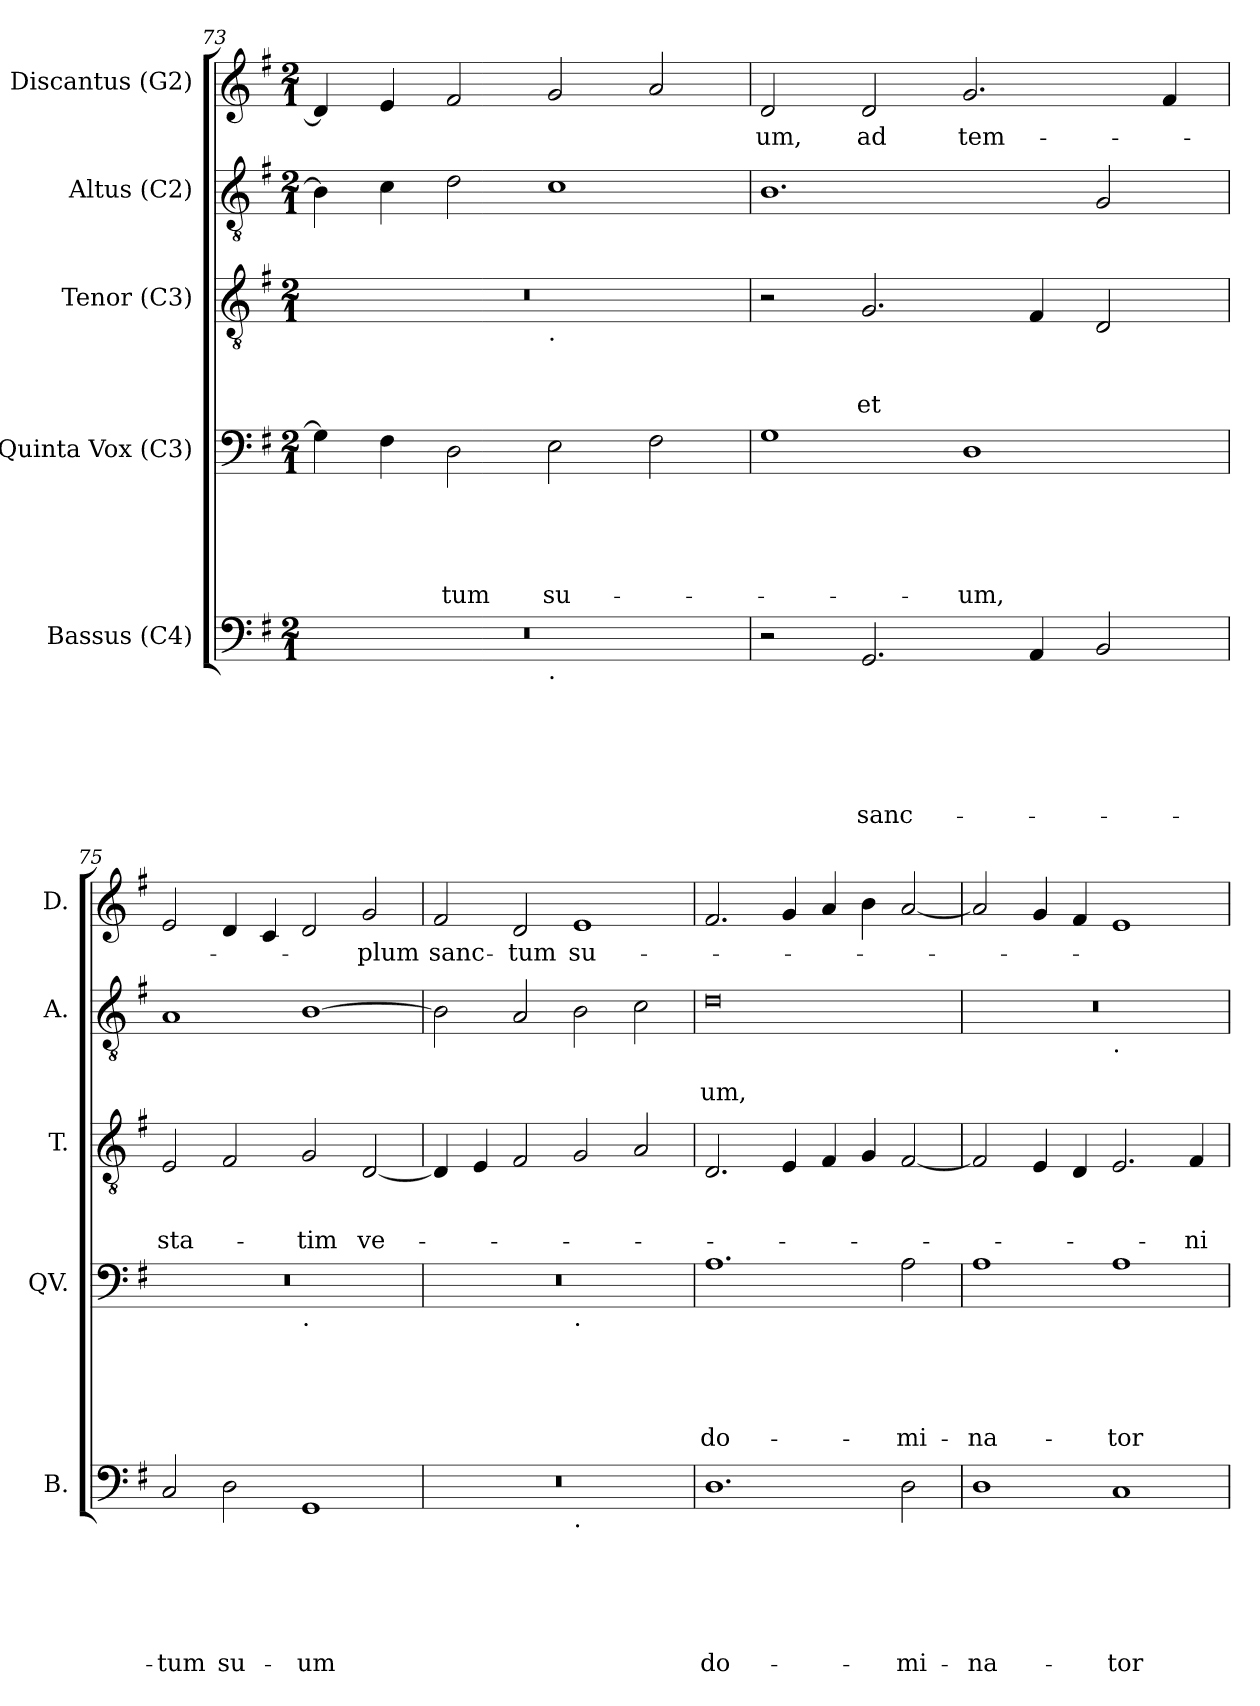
**kern	**text	**text	**text	**text	**text	**text	**kern	**text	**text	**text	**text	**text	**kern	**text	**text	**text	**kern	**text	**text	**kern	**text
*part5	*part5	*part5	*part5	*part5	*part5	*part5	*part4	*part4	*part4	*part4	*part4	*part4	*part3	*part3	*part3	*part3	*part2	*part2	*part2	*part1	*part1
*staff5	*staff5	*staff5	*staff5	*staff5	*staff5	*staff5	*staff4	*staff4	*staff4	*staff4	*staff4	*staff4	*staff3	*staff3	*staff3	*staff3	*staff2	*staff2	*staff2	*staff1	*staff1
*I"Bassus (C4)	*	*	*	*	*	*	*I"Quinta Vox (C3)	*	*	*	*	*	*I"Tenor (C3)	*	*	*	*I"Altus (C2)	*	*	*I"Discantus (G2)	*
*I'B.	*	*	*	*	*	*	*I'QV.	*	*	*	*	*	*I'T.	*	*	*	*I'A.	*	*	*I'D.	*
*clefF4	*	*	*	*	*	*	*clefF4	*	*	*	*	*	*clefGv2	*	*	*	*clefGv2	*	*	*clefG2	*
*k[f#]	*	*	*	*	*	*	*k[f#]	*	*	*	*	*	*k[f#]	*	*	*	*k[f#]	*	*	*k[f#]	*
*G:	*	*	*	*	*	*	*G:	*	*	*	*	*	*G:	*	*	*	*G:	*	*	*G:	*
*M2/1	*	*	*	*	*	*	*M2/1	*	*	*	*	*	*M2/1	*	*	*	*M2/1	*	*	*M2/1	*
=73	=73	=73	=73	=73	=73	=73	=73	=73	=73	=73	=73	=73	=73	=73	=73	=73	=73	=73	=73	=73	=73
*^	*	*	*	*	*	*	*	*	*	*	*	*	*^	*	*	*	*	*	*	*	*
0r	1ryy	.	.	.	.	.	.	4G\]	.	.	.	.	.	0r	1ryy	.	.	.	4B\]	.	.	4d/]	.
.	.	.	.	.	.	.	.	4F#\	.	.	.	.	.	.	.	.	.	.	4c\	.	.	4e/	.
!	!	!	!	!	!	!	!	!	!	!	!	!	!LO:LY:b	!	!	!	!	!	!	!	!	!	!
.	.	.	.	.	.	.	.	2D\	.	.	.	.	-tum	.	.	.	.	.	2d\	.	.	2f#/	.
!	!	!	!	!	!	!	!	!	!	!	!	!	!	!	!LO:TX:b:t=.	!	!	!	!	!	!	!	!
!	!LO:TX:b:t=.	!	!	!	!	!	!	!	!	!	!	!	!	!	!	!	!	!	!	!	!	!	!
!	!	!	!	!	!	!	!	!	!	!	!	!	!LO:LY:b	!	!	!	!	!	!	!	!	!	!
.	1ryy	.	.	.	.	.	.	2E\	.	.	.	.	su-	.	1ryy	.	.	.	1c	.	.	2g/	.
.	.	.	.	.	.	.	.	2F#\	.	.	.	.	.	.	.	.	.	.	.	.	.	2a/	.
=74	=74	=74	=74	=74	=74	=74	=74	=74	=74	=74	=74	=74	=74	=74	=74	=74	=74	=74	=74	=74	=74	=74	=74
!	!	!	!	!	!	!	!	!	!	!	!	!	!	!	!	!	!	!	!	!	!	!	!LO:LY:b
*v	*v	*	*	*	*	*	*	*	*	*	*	*	*	*v	*v	*	*	*	*	*	*	*	*
2r	.	.	.	.	.	.	1G	.	.	.	.	.	2r	.	.	.	1.B	.	.	2d/	-um,
!	!	!	!	!	!	!LO:LY:b	!	!	!	!	!	!	!	!	!	!LO:LY:b	!	!	!	!	!LO:LY:b
2.GG/	.	.	.	.	.	sanc-	.	.	.	.	.	.	2.G/	.	.	et	.	.	.	2d/	ad
!	!	!	!	!	!	!	!	!	!	!	!	!LO:LY:b	!	!	!	!	!	!	!	!	!LO:LY:b
.	.	.	.	.	.	.	1D	.	.	.	.	-um,	.	.	.	.	.	.	.	2.g/	tem-
4AA/	.	.	.	.	.	.	.	.	.	.	.	.	4F#/	.	.	.	.	.	.	.	.
2BB/	.	.	.	.	.	.	.	.	.	.	.	.	2D/	.	.	.	2G/	.	.	.	.
.	.	.	.	.	.	.	.	.	.	.	.	.	.	.	.	.	.	.	.	4f#/	.
!!LO:LB:g=z
=75	=75	=75	=75	=75	=75	=75	=75	=75	=75	=75	=75	=75	=75	=75	=75	=75	=75	=75	=75	=75	=75
!	!	!	!	!	!	!LO:LY:b	!	!	!	!	!	!	!	!	!	!LO:LY:b	!	!	!	!	!
*	*	*	*	*	*	*	*^	*	*	*	*	*	*	*	*	*	*	*	*	*	*
2C/	.	.	.	.	.	-tum	0r	1ryy	.	.	.	.	.	2E/	.	.	sta-	1A	.	.	2e/	.
!	!	!	!	!	!	!LO:LY:b	!	!	!	!	!	!	!	!	!	!	!	!	!	!	!	!
2D\	.	.	.	.	.	su-	.	.	.	.	.	.	.	2F#/	.	.	.	.	.	.	4d/	.
.	.	.	.	.	.	.	.	.	.	.	.	.	.	.	.	.	.	.	.	.	4c/	.
!	!	!	!	!	!	!	!	!LO:TX:b:t=.	!	!	!	!	!	!	!	!	!	!	!	!	!	!
!	!	!	!	!	!	!LO:LY:b	!	!	!	!	!	!	!	!	!	!	!LO:LY:b	!	!	!	!	!
1GG	.	.	.	.	.	-um	.	1ryy	.	.	.	.	.	2G/	.	.	-tim	[>1B	.	.	2d/	.
!	!	!	!	!	!	!	!	!	!	!	!	!	!	!	!	!	!LO:LY:b	!	!	!	!	!LO:LY:b
.	.	.	.	.	.	.	.	.	.	.	.	.	.	[<2D/	.	.	ve-	.	.	.	2g/	-plum
=76	=76	=76	=76	=76	=76	=76	=76	=76	=76	=76	=76	=76	=76	=76	=76	=76	=76	=76	=76	=76	=76	=76
!	!	!	!	!	!	!	!	!	!	!	!	!	!	!	!	!	!	!	!	!	!	!LO:LY:b
*^	*	*	*	*	*	*	*	*	*	*	*	*	*	*	*	*	*	*	*	*	*	*
0r	1ryy	.	.	.	.	.	.	0r	1ryy	.	.	.	.	.	4D/]	.	.	.	2B\]	.	.	2f#/	sanc-
.	.	.	.	.	.	.	.	.	.	.	.	.	.	.	4E/	.	.	.	.	.	.	.	.
!	!	!	!	!	!	!	!	!	!	!	!	!	!	!	!	!	!	!	!	!	!	!	!LO:LY:b
.	.	.	.	.	.	.	.	.	.	.	.	.	.	.	2F#/	.	.	.	2A/	.	.	2d/	-tum
!	!	!	!	!	!	!	!	!	!LO:TX:b:t=.	!	!	!	!	!	!	!	!	!	!	!	!	!	!
!	!LO:TX:b:t=.	!	!	!	!	!	!	!	!	!	!	!	!	!	!	!	!	!	!	!	!	!	!
!	!	!	!	!	!	!	!	!	!	!	!	!	!	!	!	!	!	!	!	!	!	!	!LO:LY:b
.	1ryy	.	.	.	.	.	.	.	1ryy	.	.	.	.	.	2G/	.	.	.	2B\	.	.	1e	su-
.	.	.	.	.	.	.	.	.	.	.	.	.	.	.	2A/	.	.	.	2c\	.	.	.	.
=77	=77	=77	=77	=77	=77	=77	=77	=77	=77	=77	=77	=77	=77	=77	=77	=77	=77	=77	=77	=77	=77	=77	=77
!	!	!	!	!	!	!	!LO:LY:b	!	!	!	!	!	!	!LO:LY:b	!	!	!	!	!	!	!LO:LY:b	!	!
*v	*v	*	*	*	*	*	*	*	*	*	*	*	*	*	*	*	*	*	*	*	*	*	*
*	*	*	*	*	*	*	*v	*v	*	*	*	*	*	*	*	*	*	*	*	*	*	*
1.D	.	.	.	.	.	do-	1.A	.	.	.	.	do-	2.D/	.	.	.	0d	.	-um,	2.f#/	.
.	.	.	.	.	.	.	.	.	.	.	.	.	4E/	.	.	.	.	.	.	4g/	.
.	.	.	.	.	.	.	.	.	.	.	.	.	4F#/	.	.	.	.	.	.	4a/	.
.	.	.	.	.	.	.	.	.	.	.	.	.	4G/	.	.	.	.	.	.	4b\	.
!	!	!	!	!	!	!LO:LY:b	!	!	!	!	!	!LO:LY:b	!	!	!	!	!	!	!	!	!
2D\	.	.	.	.	.	-mi-	2A\	.	.	.	.	-mi-	[<2F#/	.	.	.	.	.	.	[<2a/	.
=78	=78	=78	=78	=78	=78	=78	=78	=78	=78	=78	=78	=78	=78	=78	=78	=78	=78	=78	=78	=78	=78
!	!	!	!	!	!	!LO:LY:b	!	!	!	!	!	!LO:LY:b	!	!	!	!	!	!	!	!	!
*	*	*	*	*	*	*	*	*	*	*	*	*	*	*	*	*	*^	*	*	*	*
1D	.	.	.	.	.	-na-	1A	.	.	.	.	-na-	2F#/]	.	.	.	0r	1ryy	.	.	2a/]	.
.	.	.	.	.	.	.	.	.	.	.	.	.	4E/	.	.	.	.	.	.	.	4g/	.
.	.	.	.	.	.	.	.	.	.	.	.	.	4D/	.	.	.	.	.	.	.	4f#/	.
!	!	!	!	!	!	!	!	!	!	!	!	!	!	!	!	!	!	!LO:TX:b:t=.	!	!	!	!
!	!	!	!	!	!	!LO:LY:b	!	!	!	!	!	!LO:LY:b	!	!	!	!	!	!	!	!	!	!
1C	.	.	.	.	.	-tor	1A	.	.	.	.	-tor	2.E/	.	.	.	.	1ryy	.	.	1e	.
!	!	!	!	!	!	!	!	!	!	!	!	!	!	!	!	!LO:LY:b	!	!	!	!	!	!
.	.	.	.	.	.	.	.	.	.	.	.	.	4F#/	.	.	-ni-	.	.	.	.	.	.
*	*	*	*	*	*	*	*	*	*	*	*	*	*	*	*	*	*v	*v	*	*	*	*
=	=	=	=	=	=	=	=	=	=	=	=	=	=	=	=	=	=	=	=	=	=
*-	*-	*-	*-	*-	*-	*-	*-	*-	*-	*-	*-	*-	*-	*-	*-	*-	*-	*-	*-	*-	*-
